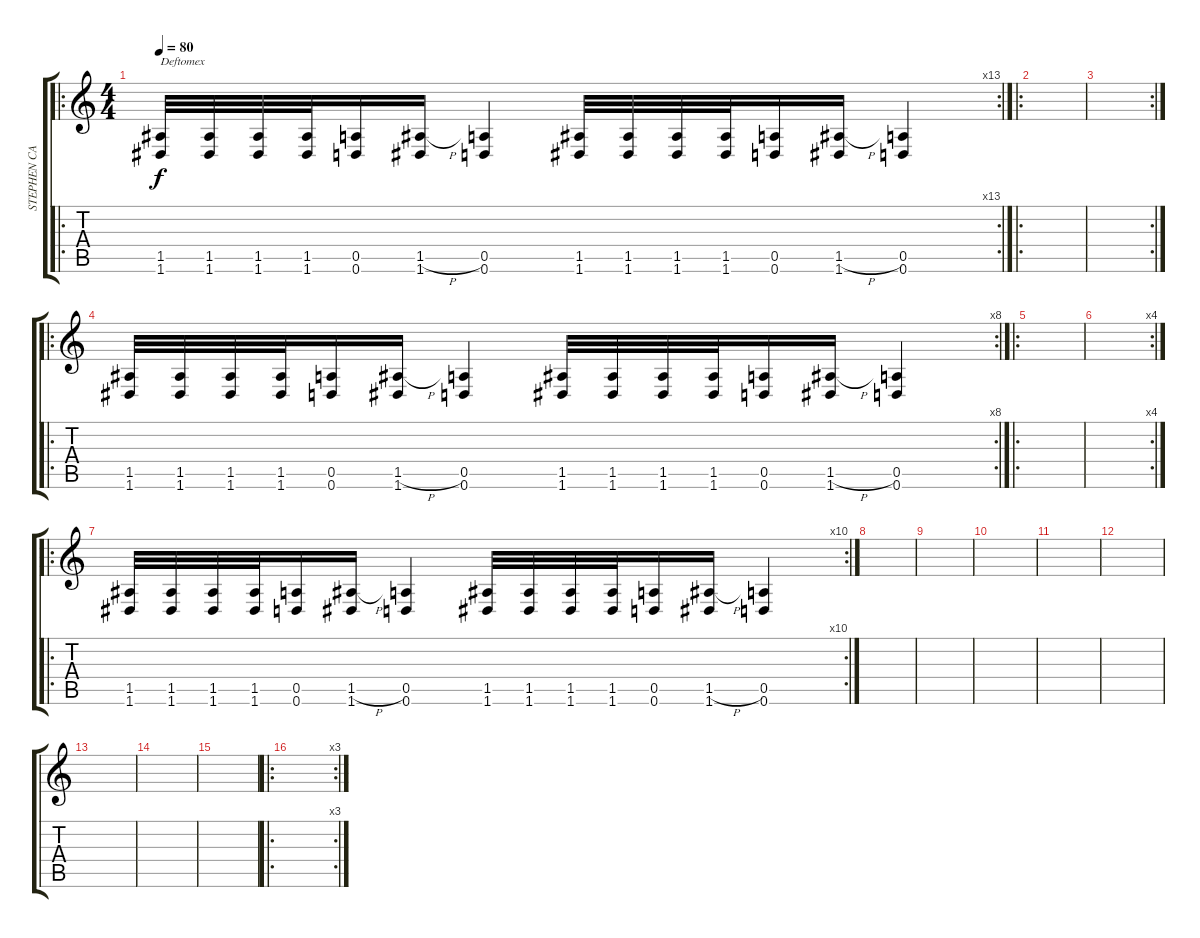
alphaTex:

\track ("STEPHEN CARPENTER" "STEPHEN CA") {instrument distortionguitar}
\staff {score tabs}
\tuning (E4 B3 G3 D3 A2 D2) {hide}
\ro
\rc 13
\ts (4 4)
\tempo 80
\clef g2
\ks c
(1.5 1.6).32{txt "Deftomex " dy f instrument distortionguitar} (1.5 1.6).32 (1.5 1.6).32 (1.5 1.6).32 (0.5 0.6).16 (1.5{h} 1.6).16 (0.5 0.6).4 (1.5 1.6).32 (1.5 1.6).32 (1.5 1.6).32 (1.5 1.6).32 (0.5 0.6).16 (1.5{h} 1.6).16 (0.5 0.6).4 |
\ro
|
\rc 2
|
\ro
\rc 8
(1.5 1.6).32 (1.5 1.6).32 (1.5 1.6).32 (1.5 1.6).32 (0.5 0.6).16 (1.5{h} 1.6).16 (0.5 0.6).4 (1.5 1.6).32 (1.5 1.6).32 (1.5 1.6).32 (1.5 1.6).32 (0.5 0.6).16 (1.5{h} 1.6).16 (0.5 0.6).4 |
\ro
|
\rc 4
|
\ro
\rc 10
(1.5 1.6).32 (1.5 1.6).32 (1.5 1.6).32 (1.5 1.6).32 (0.5 0.6).16 (1.5{h} 1.6).16 (0.5 0.6).4 (1.5 1.6).32 (1.5 1.6).32 (1.5 1.6).32 (1.5 1.6).32 (0.5 0.6).16 (1.5{h} 1.6).16 (0.5 0.6).4 |
|
|
|
|
|
|
|
|
\ro
\rc 3
